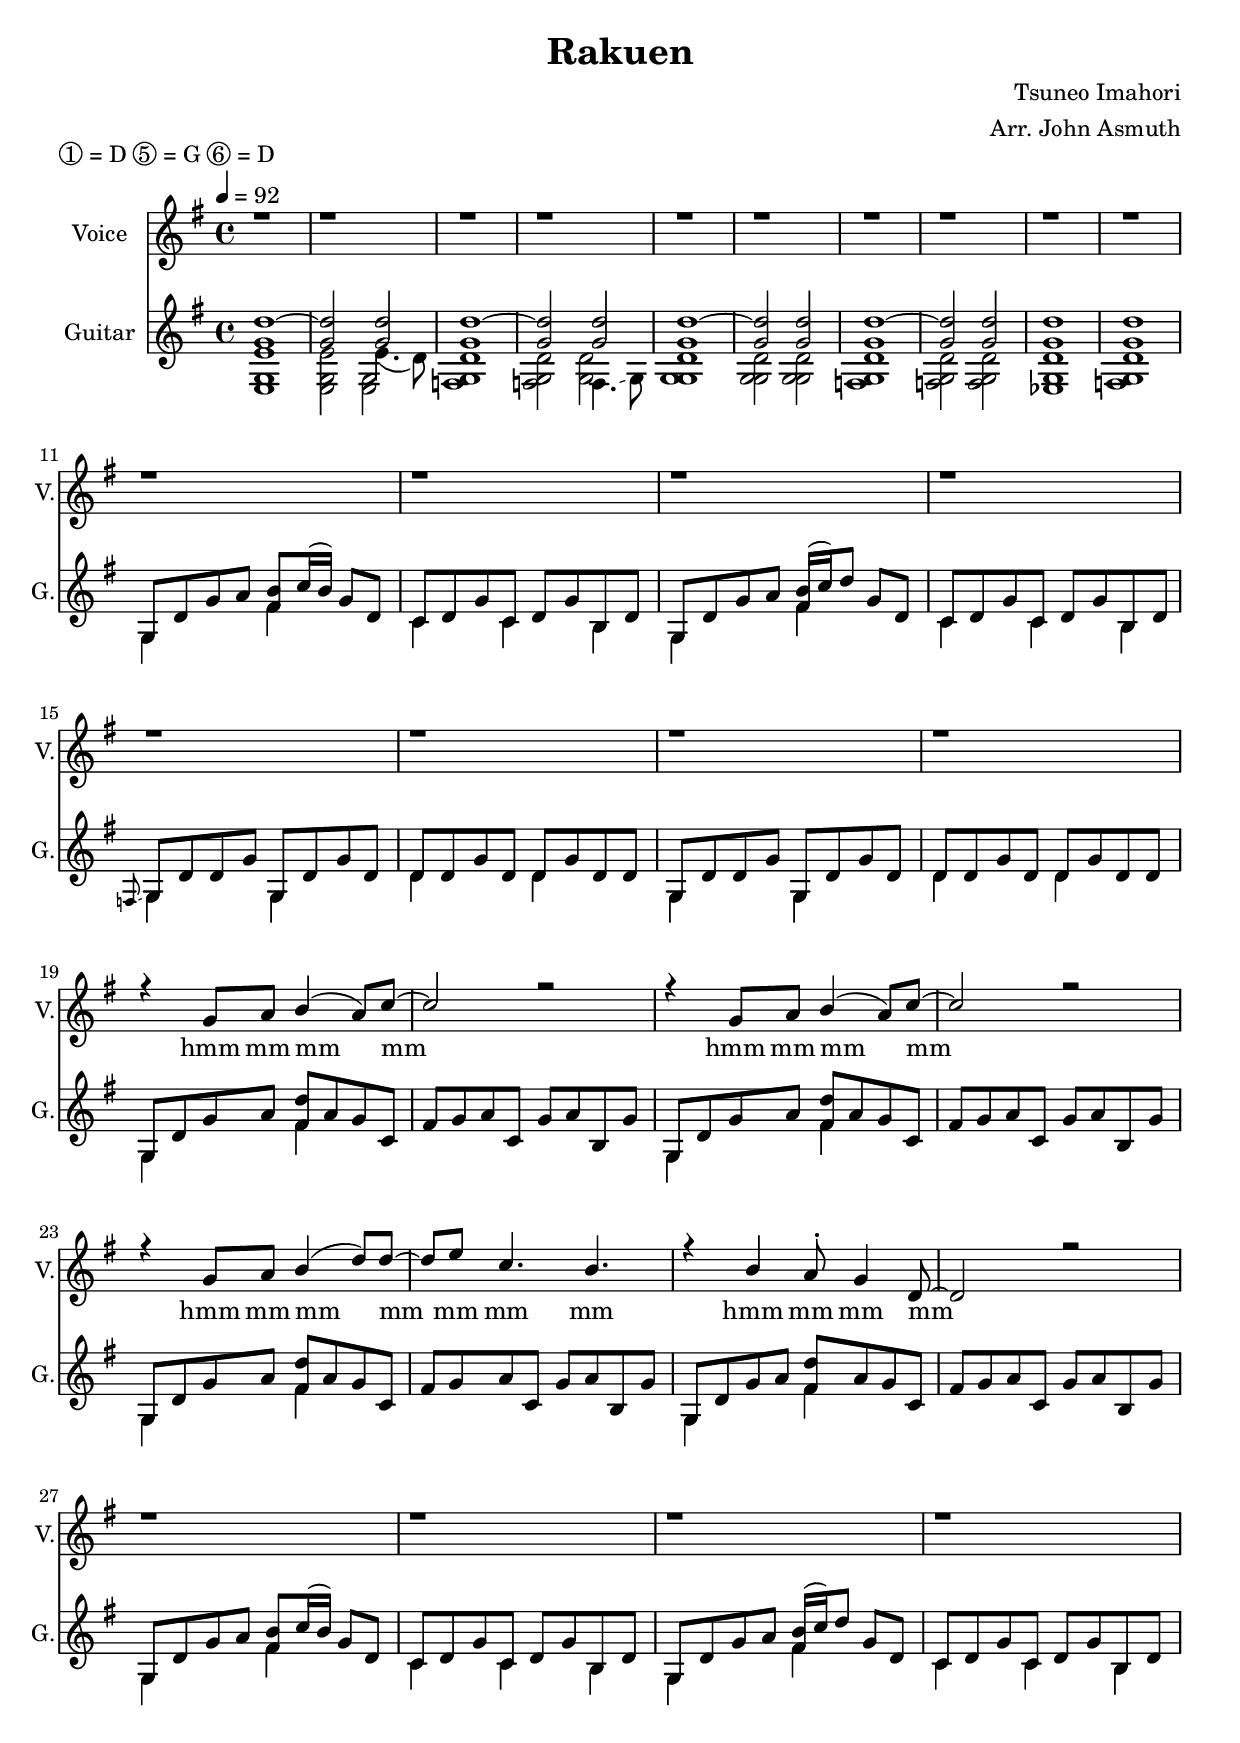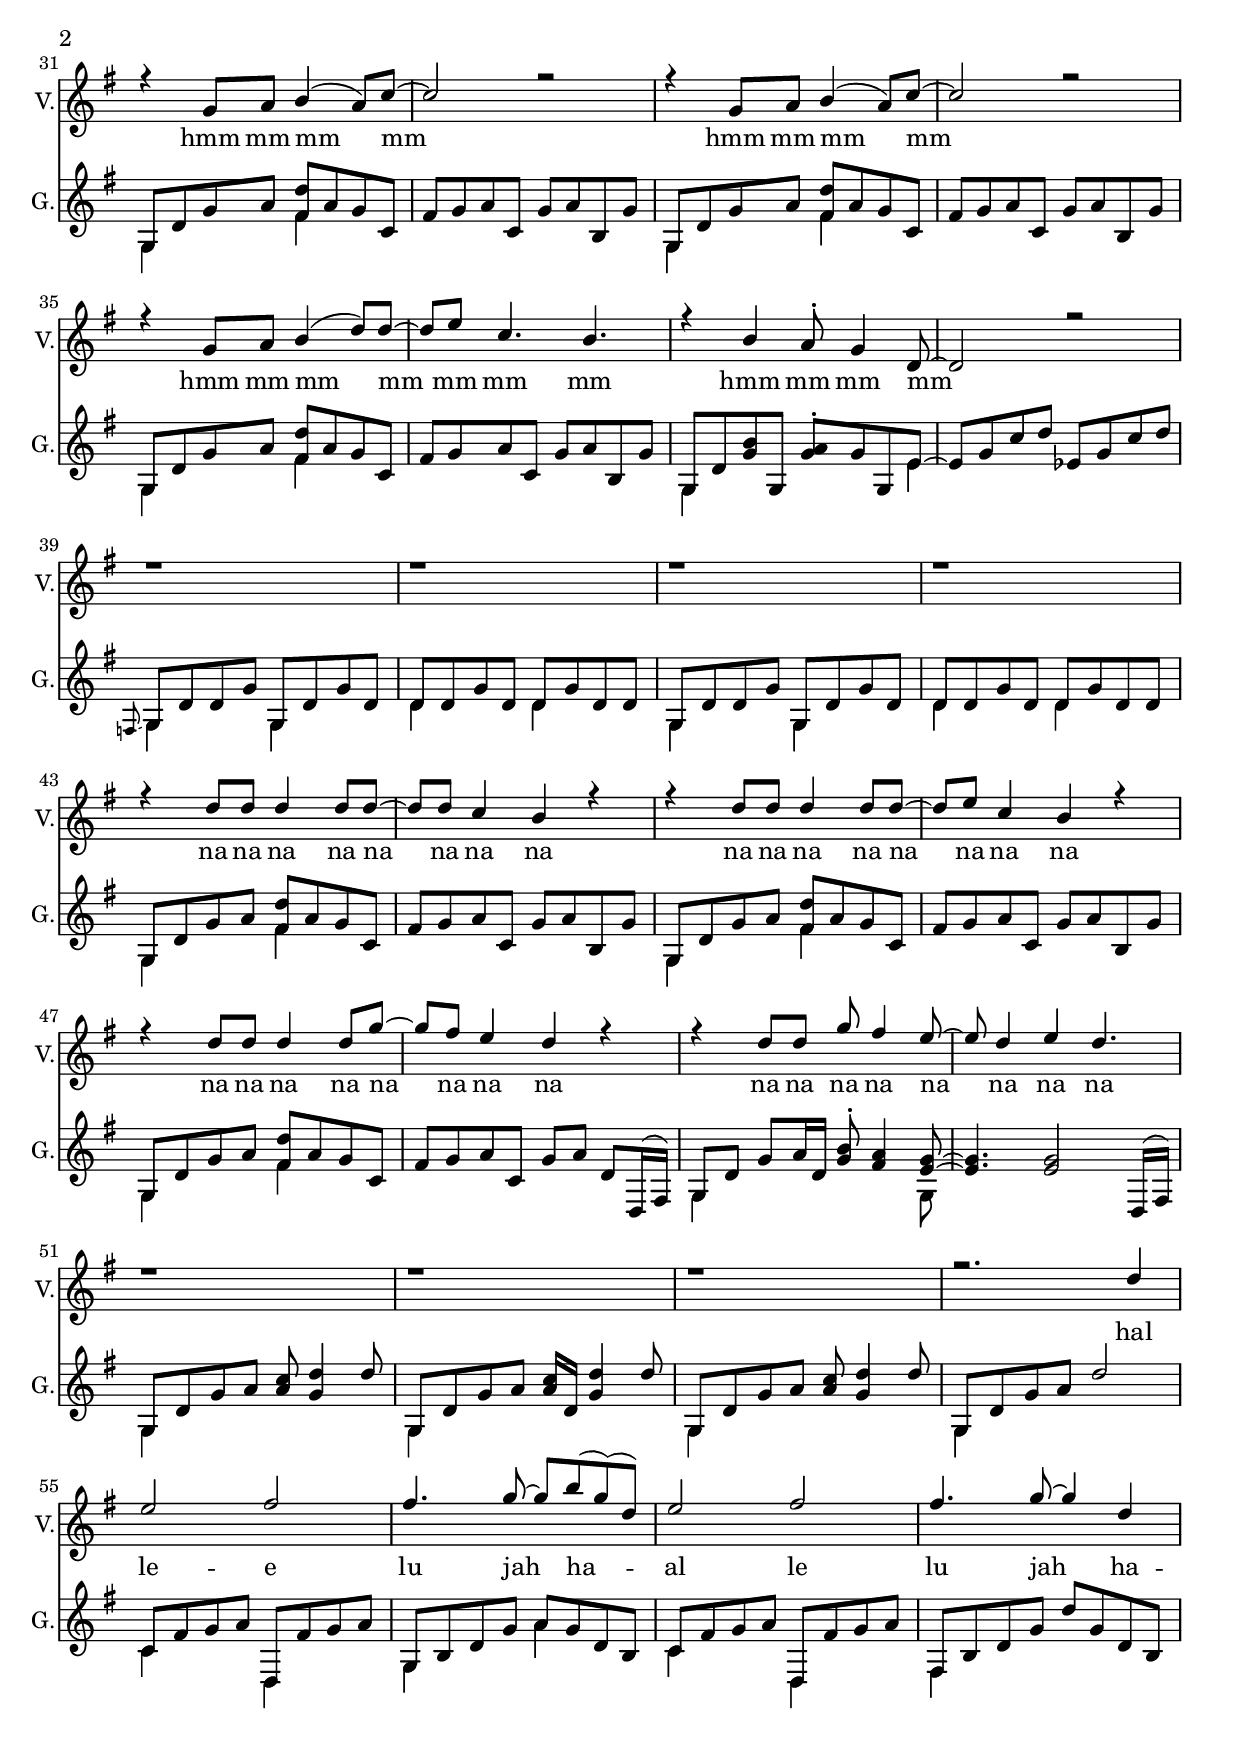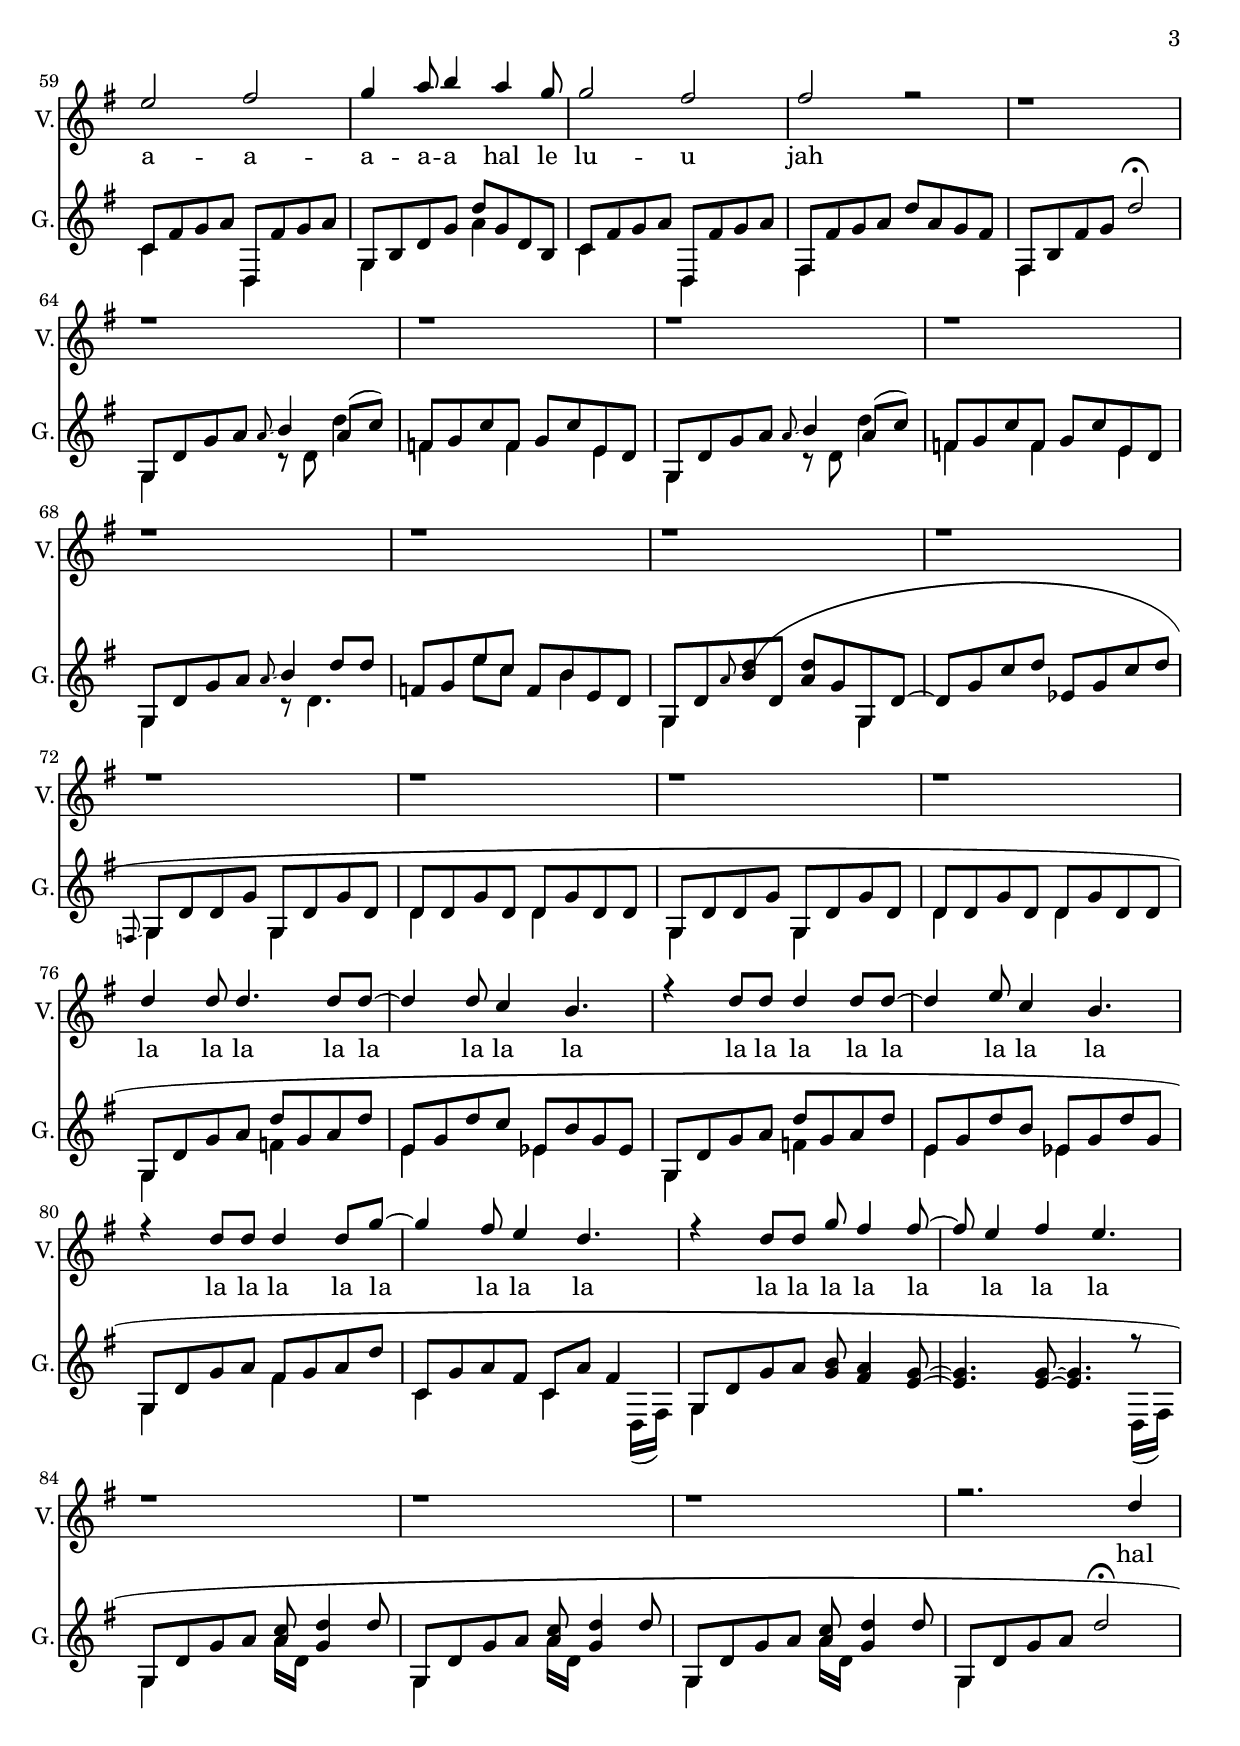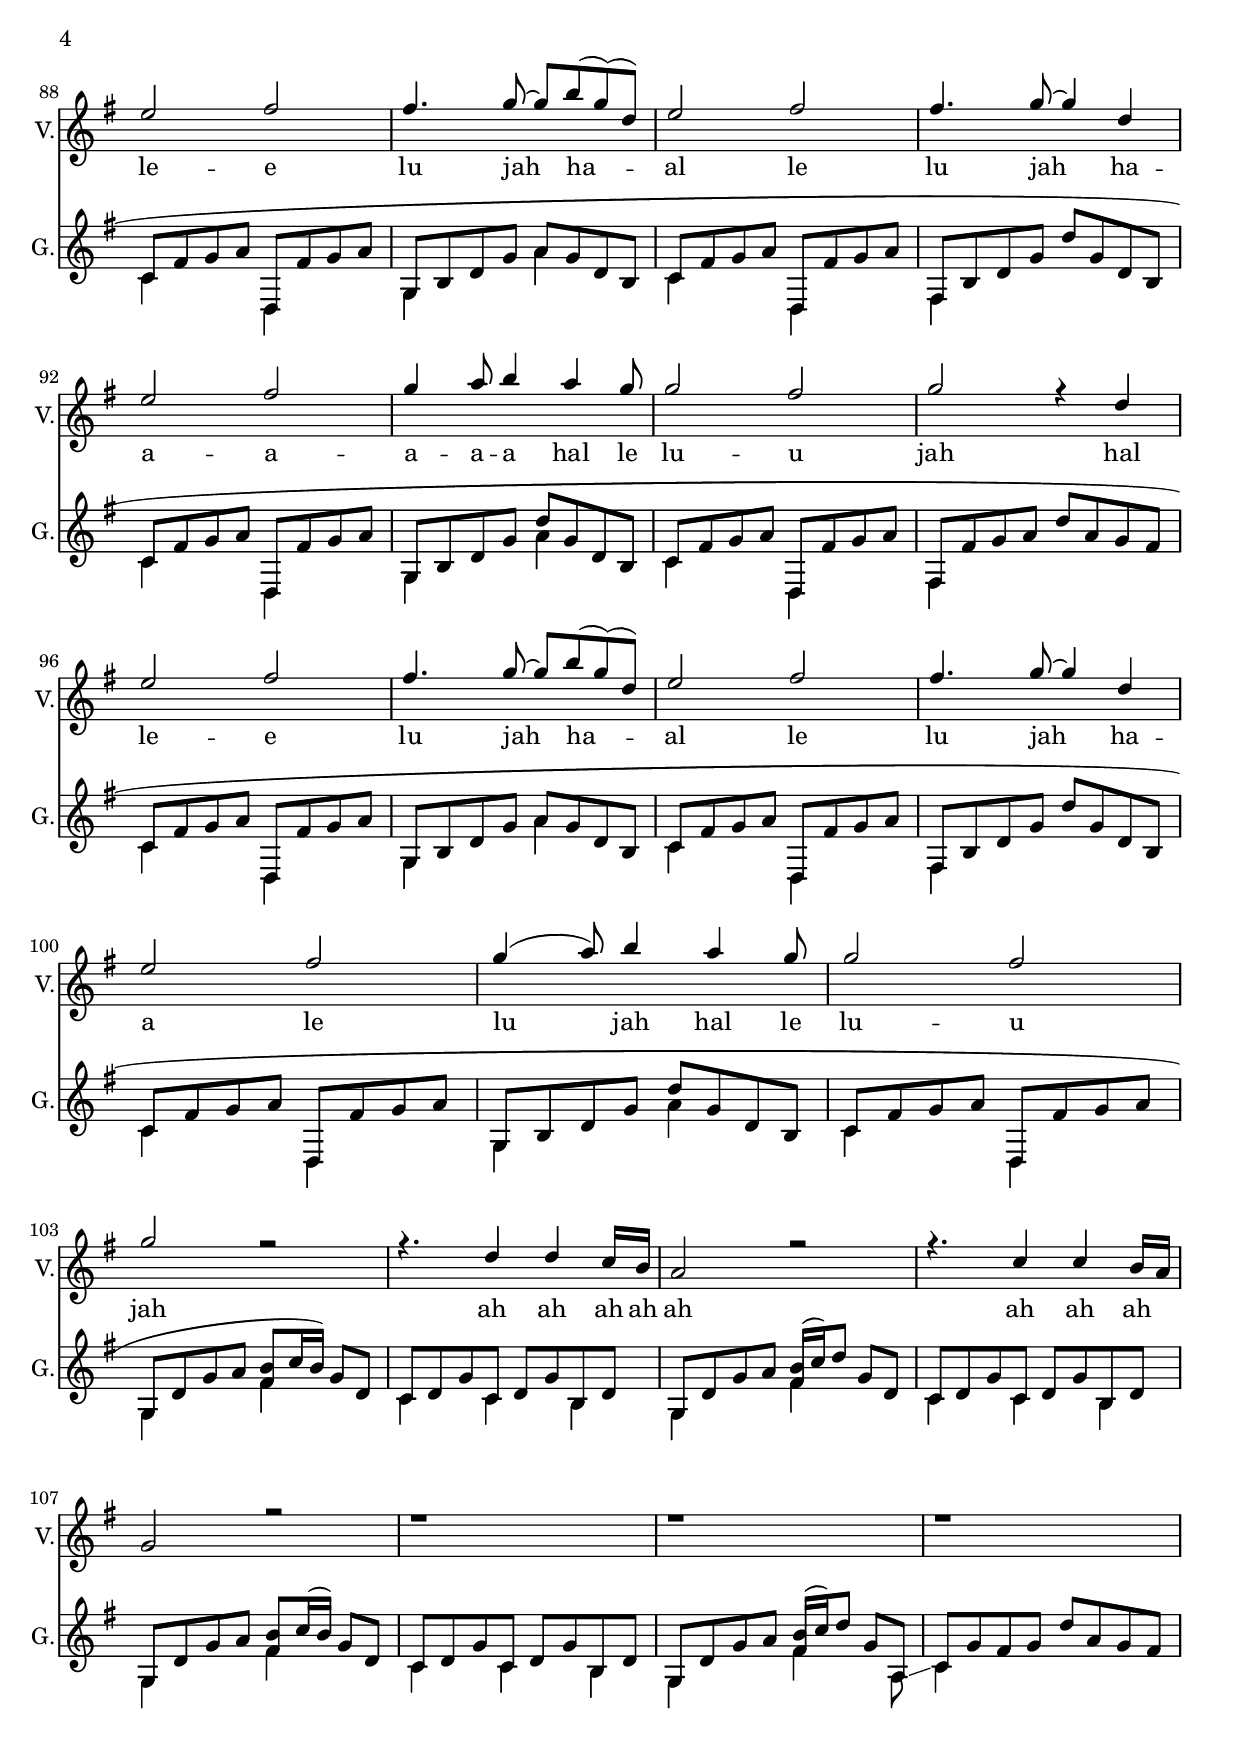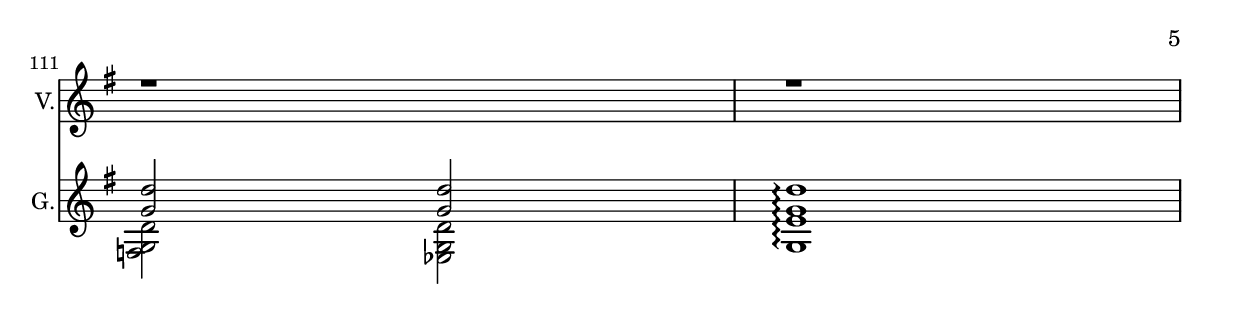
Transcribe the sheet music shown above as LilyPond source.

\version "2.18.2"
\header {
  title = "Rakuen"
  composer = "Tsuneo Imahori"
  arranger = "Arr. John Asmuth"
  piece = \markup { \line { \circle 1 "= D"  \circle 5 "= G" \circle 6 "= D" } }
  
}

\include "bbarred.ly"
#(define RH rightHandFinger)

\score {
<<

\new Staff \with {
  instrumentName = #"Voice"
  shortInstrumentName = #"V."

} {
  \tempo 4 = 92
  \key g \major
  \new Voice = "song" { \voiceOne
    r1 | r1 | r1 | r1 | r1 |
    r1 | r1 | r1 | r1 | r1 |
    
    r1 | r1 | r1 | r1 |
    r1 | r1 | r1 | r1 |
    
    r4 g'8 a' b'4 (a'8) c''8~ | c''2 r |
    r4 g'8 a' b'4 (a'8) c''8~ | c''2 r |
    r4 g'8 a' b'4 (d''8) d''8~ d''8 e''8 c''4. b' |
    r4 b'4 a'8\staccato g'4 d'8~ d'2 r2  |
    
    r1 | r1 | r1 | r1 |
    
    r4 g'8 a' b'4 (a'8) c''8~ | c''2 r |
    r4 g'8 a' b'4 (a'8) c''8~ | c''2 r |
    r4 g'8 a' b'4 (d''8) d''8~ d''8 e''8 c''4. b' |
    r4 b'4 a'8\staccato g'4 d'8~ d'2 r2  |
    
    r1 | r1 | r1 | r1 |
    
    r4 d''8 d'' d''4 d''8 d''8~ d''8 d'' c''4 b' r |
    r4 d''8 d'' d''4 d''8 d''8~ d''8 e'' c''4 b' r |
    r4 d''8 d'' d''4 d''8 g''8~ g''8 fis'' e''4 d'' r |
    r4 d''8 d'' g''8 fis''4 e''8~ e''8 d''4 e'' d''4. |
    
    r1 | r1 | r1 | r2. d''4 |
    e''2 fis'' | fis''4. g''8~ g'' b'' (g'') (d'') |
    e''2 fis'' | fis''4. g''8~ g''4 d'' |
    e''2 fis'' | g''4 a''8 b''4 a''4 g''8 |
    g''2 fis'' | fis'' r |
    r1 |
    
    r1 | r1 | r1| r1 |
    r1 | r1 | r1| r1 |
    r1 | r1 | r1| r1 |
    
    d''4 d''8 d''4. d''8 d''~ | d''4 d''8 c''4 b'4. |
    r4 d''8 d'' d''4 d''8 d''8~ | d''4 e''8 c''4 b'4. |
    r4 d''8 d'' d''4 d''8 g''8~ | g''4 fis''8 e''4 d''4. |
    r4 d''8 d'' g'' fis''4 fis''8~ | fis''8 e''4 fis'' e''4. |
    
    r1 | r1 | r1 | r2. d''4 |
    e''2 fis'' | fis''4. g''8~ g'' b'' (g'') (d'') |
    e''2 fis'' | fis''4. g''8~ g''4 d'' |
    e''2 fis'' | g''4 a''8 b''4 a''4 g''8 |
    g''2 fis'' | g'' r4 d''4 |
    e''2 fis'' | fis''4. g''8~ g'' b'' (g'') (d'') |
    e''2 fis'' | fis''4. g''8~ g''4 d'' |
    e''2 fis'' | g''4 (a''8) b''4 a''4 g''8 |
    g''2 fis'' | g'' r |
    
    r4. d''4 d''4 c''16 b' | a'2 r |
    r4. c''4 c''4 b'16 a' | g'2 r |
    
    r1 | r1 | r1 | r1 | r1 |
  }
}

\new Lyrics \with { alignAboveContext = "staff" } {
  \lyricsto "song" {
    hmm mm mm mm
    hmm mm mm mm
    hmm mm mm mm mm mm mm
    hmm mm mm mm
    
    hmm mm mm mm
    hmm mm mm mm
    hmm mm mm mm mm mm mm
    hmm mm mm mm
    
    na na na na na na na na
    na na na na na na na na
    na na na na na na na na
    na na na na na na na na
    
    hal le -- e lu jah ha -- al le lu jah
    ha -- a -- a -- a -- a -- a hal le lu -- u jah
    
    la la la la la la la la
    la la la la la la la la
    la la la la la la la la
    la la la la la la la la
    
    hal le -- e lu jah ha -- al le lu jah
    ha -- a -- a -- a -- a -- a hal le lu -- u jah
    hal le -- e lu jah ha -- al le lu jah
    ha -- a le lu jah hal le lu -- u jah
    
    ah ah ah ah
    ah ah ah ah
  }
}

\new Staff \with {
  instrumentName = #"Guitar"
  shortInstrumentName = #"G."
} {
  {
    \time 4/4
    \clef "treble"
   
    <<
      \new Voice { \voiceOne
        \set fingeringOrientations = #'(left)
        
        \key g \major
        
        <d''~ g' >1 | <d'' g' >2 <d'' g' >2 |
        <d''~ g' >1 | <d'' g' >2 <d'' g' >2 | 
        <d''~ g' >1 |  <d'' g'>2 <d'' g' >2 |
        <d''~ g' >1 |  <d'' g'>2 <d'' g' >2 |
        <d'' g' >1 |  <d'' g'>1 |
        \break
        
        g8 d' g' a' <b' fis'>8 c''16 (b') g'8 d' | c'8 d' g' c' d' g' b d' |
        g8 d' g' a' <b' fis'>16 (c'') d''8 g'8 d' | c'8 d' g' c' d' g' b d' |
        \break
        \grace f \glissando g8 d' d' g' g8 d' g' d' | d'8 d' g' d' d' g' d' d' |
        g8 d' d' g' g8 d' g' d' | d'8 d' g' d' d' g' d' d' |
        \break
        
        g8 d' g' a' <d'' fis'> a' g' c' | fis' g' a' c' g' a' b g' |
        g8 d' g' a' <d'' fis'> a' g' c' | fis' g' a' c' g' a' b g' |
        \break
        g8 d' g' a' <d'' fis'> a' g' c' | fis' g' a' c' g' a' b g' |
        g8 d' g' a' <d'' fis'> a' g' c' | fis' g' a' c' g' a' b g' |
        \break
        
        g8 d' g' a' <b' fis'> c''16 (b') g'8 d' | c' d' g' c' d' g' b d' |
        g8 d' g' a' <b' fis'>16 (c''16) d''8 g'8 d' | c' d' g' c' d' g' b d' |
        \break
        
        g8 d' g' a' <d'' fis'> a' g' c' | fis' g' a' c' g' a' b g' |
        g8 d' g' a' <d'' fis'> a' g' c' | fis' g' a' c' g' a' b g' |
        \break
        g8 d' g' a' <d'' fis'> a' g' c' | fis' g' a' c' g' a' b g' |
        g8 d' <b' g'> g <a' g'>\staccato g' g e'~ | e' g' c'' d'' ees' g' c'' d'' |
        \break
        
        \grace f \glissando g8 d' d' g' g8 d' g' d' | d'8 d' g' d' d' g' d' d' |
        g8 d' d' g' g8 d' g' d' | d'8 d' g' d' d' g' d' d' |
        \break
        
        g8 d' g' a' <d'' fis'> a' g' c' | fis' g' a' c' g' a' b g' |
        g8 d' g' a' <d'' fis'> a' g' c' | fis' g' a' c' g' a' b g' |
        \break
        g8 d' g' a' <d'' fis'> a' g' c' | fis' g' a' c' g' a' d' d16 (fis) |
        g8 d' g' a'16 d'16 <b' g'>8 \staccato <a' fis'>4 <g' e'>8~ | <g' e'>4. <g' e'>2 d16 (fis) |
        \break
        
        g8 d' g' a' <c'' a'> <d'' g'>4 d''8 | g8 d' g' a' <c'' a'>16 d' <d'' g'>4 d''8 |
        g8 d' g' a' <c'' a'> <d'' g'>4 d''8 | g8 d' g' a' d''2 |
        
        \break
        
        c'8 fis' g' a' d fis' g' a' | g b d' g' a' g' d' b | 
        c'8 fis' g' a' d fis' g' a' | fis b d' g' d'' g' d' b | 
        c'8 fis' g' a' d fis' g' a' | g b d' g' d'' g' d' b | 
        c'8 fis' g' a' d fis' g' a' | fis fis' g' a' d'' a' g' fis' | 
        fis b fis' g' d''2 \fermata |
        \break
        
        g8 d' g' a' \grace a' \glissando b'4 a'8 (c'') |  f'8 g' c'' f' g' c'' e' d' |
        g8 d' g' a' \grace a' \glissando b'4 a'8 (c'') |  f'8 g' c'' f' g' c'' e' d' |
        \break
        g8 d' g' a' \grace a' \glissando b'4 d''8 d''8 | f'8 g' e'' c'' f' b' e' d' |
        g8 d' \grace a' <d'' (b')> d' <d'' a'> g' g d'~ | d' g' c'' d'' ees' g' c'' d'' |
        \break
        
        \grace f \glissando g8 d' d' g' g8 d' g' d' | d'8 d' g' d' d' g' d' d' |
        g8 d' d' g' g8 d' g' d' | d'8 d' g' d' d' g' d' d' |
        \break
        
        g8 d' g' a' d'' g' a' d'' | e' g' d'' c'' es' b' g' es' |
        g8 d' g' a' d'' g' a' d'' | e' g' d'' b' es' g' d'' g' |
        \break
        g8 d' g' a' fis' g' a' d'' c' g' a' fis' c' a' fis'4 |
        g8 d' g' a' <b' g'> <a' fis'>4 <g' e'>8~ | <g' e'>4. <g' e'>8~ <g' e'>4. r8 |
        \break
        
        g8 d' g' a' <c'' a'>8 <d'' g'>4 d''8 | g8 d' g' a' <c'' a'>8 <d'' g'>4 d''8 |
        g8 d' g' a' <c'' a'>8 <d'' g'>4 d''8 | g8 d' g' a' d''2 \fermata |
        \break
        
        c'8 fis' g' a' d fis' g' a' | g b d' g' a' g' d' b | 
        c'8 fis' g' a' d fis' g' a' | fis b d' g' d'' g' d' b |
        \break
        c'8 fis' g' a' d fis' g' a' | g b d' g' d'' g' d' b | 
        c'8 fis' g' a' d fis' g' a' | fis fis' g' a' d'' a' g' fis' |
        \break
        c'8 fis' g' a' d fis' g' a' | g b d' g' a' g' d' b | 
        c'8 fis' g' a' d fis' g' a' | fis b d' g' d'' g' d' b | 
        \break
        c'8 fis' g' a' d fis' g' a' | g b d' g' d'' g' d' b | 
        c'8 fis' g' a' d fis' g' a' |
        \break
        
        g8 d' g' a' <b' fis'>8 c''16 (b') g'8 d' | c'8 d' g' c' d' g' b d' |
        g8 d' g' a' <b' fis'>16 (c'') d''8 g'8 d' | c'8 d' g' c' d' g' b d' |
        \break
        g8 d' g' a' <b' fis'>8 c''16 (b') g'8 d' | c'8 d' g' c' d' g' b d' |
        g8 d' g' a' <b' fis'>16 (c'') d''8 g'8 a \glissando | c'8 g' fis' g' d'' a' g' fis' |
        
        \break
        
        <d'' g'>2 <d'' g'>2 | <d'' g' g e'>1 \arpeggio |
        
      }
      \new Voice { \voiceFour
        \set fingeringOrientations = #'(left)
        
        \key g \major
        
        <e' g e>1 | <e' g e>2 <g e>2 |
        <d' g f>1 | < d' g f>2 < d' g>2 | 
        < d' g g>1 |  < d' g g>2 < d' g g>2 |
        < d' g f>1 |  < d' g f>2 < d' g f>2 |
        < d' g ees>1 |  < d' g f>1 |
        
        g4 s fis' s | c'4 s8 c'4 s8 b4 |
        g4 s fis' s | c'4 s8 c'4 s8 b4 |
        g4 s g s | d'4 s d' s | 
        g4 s g s | d'4 s d' s | 
        
        g4 s fis' s | s1 |
        g4 s fis' s | s1 |
        g4 s fis' s | s1 |
        g4 s fis' s | s1 |
        
        g4 s fis' s | c'4 s8 c'4 s8 b4 |
        g4 s fis' s | c'4 s8 c'4 s8 b4 |
        
        g4 s fis' s | s1 |
        g4 s fis' s | s1 |
        g4 s fis' s | s1 |
        g4 s2 s8 e'4 | s8 s2. |
        
        g4 s g s | d'4 s d' s | 
        g4 s g s | d'4 s d' s | 
        
        g4 s fis' s | s1 |
        g4 s fis' s | s1 |
        g4 s fis' s | s1 |
        g4 s2 s8 g8 | s1 |
        
        g4 s2. | g4 s2. | 
        g4 s2. | g4 s2. |
        
        c'4 s d s | g s a' s |
        c' s d s | fis s2. |
        c'4 s d s | g s a' s |
        c' s d s | fis s2. |
        fis4 s2. |
        
        g4 s4 r8 d'8 d''4 | f'4 s8 f'4 s8 e'4 |
        g4 s4 r8 d'8 d''4 | f'4 s8 f'4 s8 e'4 |
        g4 s4 r8 d'4. | s4 e''8 c'' s8 b'4 s8 |
        g4 s2 g4 | s1 |
        
        g4 s g s | d'4 s d' s | 
        g4 s g s | d'4 s d' s | 
        
        g4 s f' s | e' s ees' s |
        g4 s f' s | e' s ees' s |
        g4 s fis' s | c' s c' s8  d16 (fis) |
        g4 s2. | s2 s4.  d16 (fis) |
        
        g4 s a'16[ d'] s4. | g4 s a'16[ d'] s4. |
        g4 s a'16[ d'] s4. | g4 s2. |
        
        c'4 s d s | g s a' s |
        c' s d s | fis s2. |
        c'4 s d s | g s a' s |
        c' s d s | fis s2. |
        c'4 s d s | g s a' s |
        c' s d s | fis s2. |
        c'4 s d s | g s a' s |
        c' s d s |
        
        g4 s fis' s | c'4 s8 c'4 s8 b4 |
        g4 s fis' s | c'4 s8 c'4 s8 b4 |
        g4 s fis' s | c'4 s8 c'4 s8 b4 |
        g4 s fis' s8 a8 | c'4 s2. |
        
        <d' g f>2 <d' g ees>2 |
      }
      \new Voice { \voiceTwo
        \set fingeringOrientations = #'(left)
        
        \key g \major
        
        s1 | s2 <e'>4. (<d'>8) |
        s1 | s2 <f>4. \glissando <g>8 |
        s1 | s1 | s1 | s1 | s1 | s1 |
        
        
      }
    >>
    
  }
}
>>

}